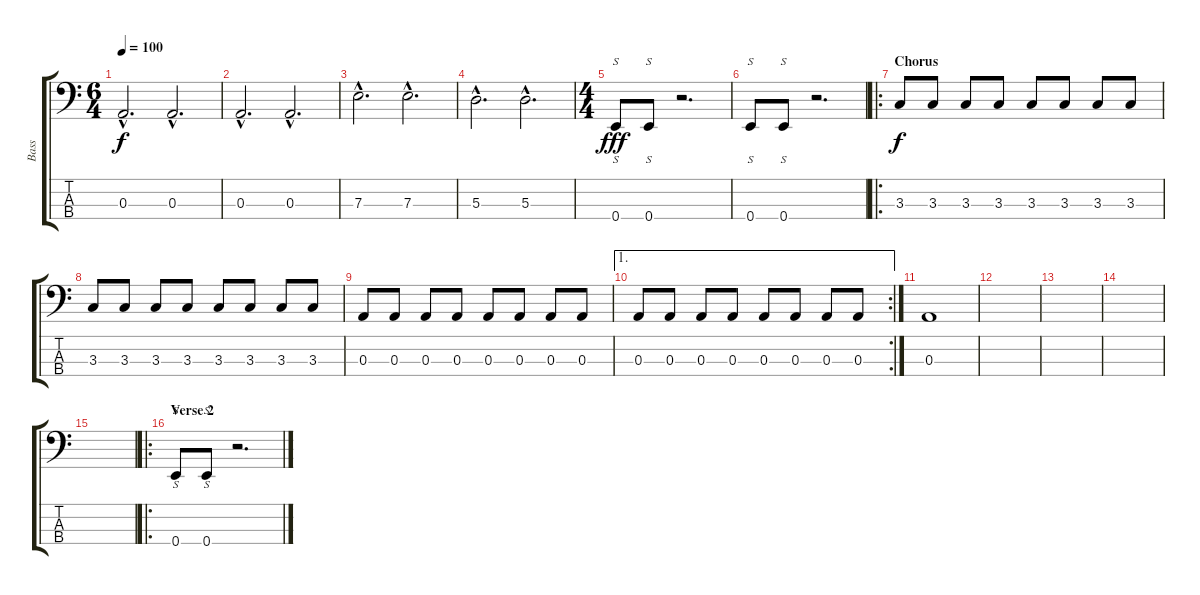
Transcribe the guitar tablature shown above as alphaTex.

\track ("Bass" "Bass") {instrument electricbassfinger}
\staff {score tabs}
\tuning (G2 D2 A1 E1) {hide}
\ts (6 4)
\tempo 100
\clef f4
\ks c
0.3{hac}.2{d dy f} 0.3{hac}.2{d} |
0.3{hac}.2{d} 0.3{hac}.2{d} |
7.3{hac}.2{d} 7.3{hac}.2{d} |
5.3{hac}.2{d} 5.3{hac}.2{d} |
\ts (4 4)
0.4.8{s dy fff} 0.4.8{s} r.2{d} |
0.4.8{s} 0.4.8{s} r.2{d} |
\ro
\section ("" "Chorus")
3.3.8{dy f} 3.3.8 3.3.8 3.3.8 3.3.8 3.3.8 3.3.8 3.3.8 |
3.3.8 3.3.8 3.3.8 3.3.8 3.3.8 3.3.8 3.3.8 3.3.8 |
0.3.8 0.3.8 0.3.8 0.3.8 0.3.8 0.3.8 0.3.8 0.3.8 |
\ae 1
\rc 2
0.3.8 0.3.8 0.3.8 0.3.8 0.3.8 0.3.8 0.3.8 0.3.8 |
0.3.1 |
|
|
|
|
\ro
\section ("" "Verse 2")
0.4.8{s} 0.4.8{s} r.2{d}
